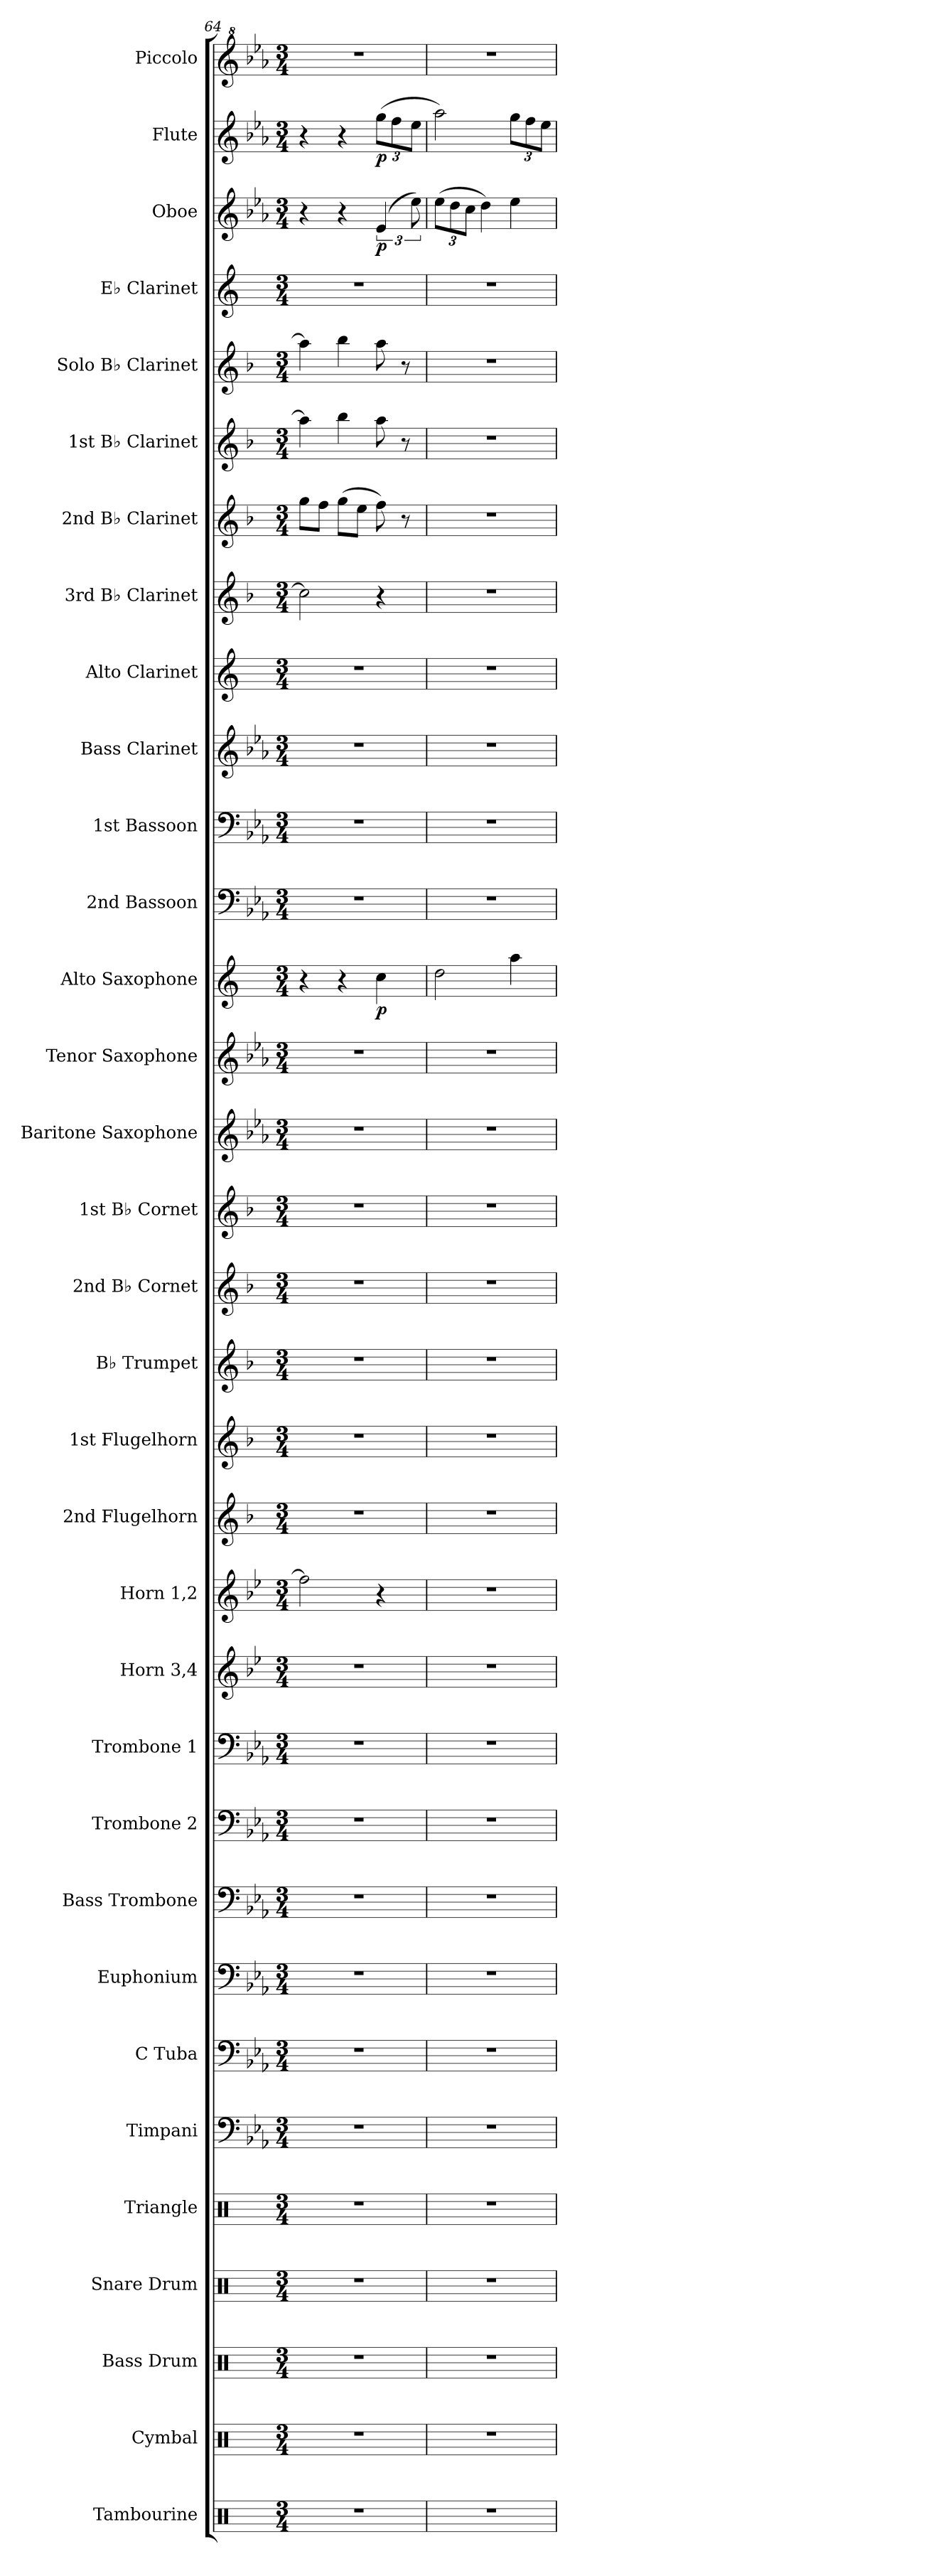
**kern	**kern	**kern	**kern	**kern	**kern	**kern	**kern	**kern	**kern	**kern	**kern	**kern	**kern	**kern	**kern	**kern	**kern	**kern	**kern	**kern	**dynam	**kern	**kern	**kern	**kern	**kern	**kern	**kern	**kern	**kern	**kern	**dynam	**kern	**dynam	**kern
*part33	*part32	*part31	*part30	*part29	*part28	*part27	*part26	*part25	*part24	*part23	*part22	*part21	*part20	*part19	*part18	*part17	*part16	*part15	*part14	*part13	*part13	*part12	*part11	*part10	*part9	*part8	*part7	*part6	*part5	*part4	*part3	*part3	*part2	*part2	*part1
*staff33	*staff32	*staff31	*staff30	*staff29	*staff28	*staff27	*staff26	*staff25	*staff24	*staff23	*staff22	*staff21	*staff20	*staff19	*staff18	*staff17	*staff16	*staff15	*staff14	*staff13	*staff13	*staff12	*staff11	*staff10	*staff9	*staff8	*staff7	*staff6	*staff5	*staff4	*staff3	*staff3	*staff2	*staff2	*staff1
*I"Tambourine	*I"Cymbal	*I"Bass Drum	*I"Snare Drum	*I"Triangle	*I"Timpani	*I"C Tuba	*I"Euphonium	*I"Bass Trombone	*I"Trombone 2	*I"Trombone 1	*I"Horn 3,4	*I"Horn 1,2	*I"2nd Flugelhorn	*I"1st Flugelhorn	*I"B♭ Trumpet	*I"2nd B♭ Cornet	*I"1st B♭ Cornet	*I"Baritone Saxophone	*I"Tenor Saxophone	*I"Alto Saxophone	*	*I"2nd Bassoon	*I"1st Bassoon	*I"Bass Clarinet	*I"Alto Clarinet	*I"3rd B♭ Clarinet	*I"2nd B♭ Clarinet	*I"1st B♭ Clarinet	*I"Solo B♭ Clarinet	*I"E♭ Clarinet	*I"Oboe	*	*I"Flute	*	*I"Piccolo
*I'Tamb.	*I'Cym.	*I'B. Dr.	*I'Sn. Dr.	*I'Trgl.	*I'Timp.	*I'C Tu.	*I'Eu.	*I'B. Trb.	*I'Trb. 2	*I'Trb. 1	*I'Hn. 3,4	*I'Hn. 1,2	*I'2nd Flghn.	*I'1st Flghn.	*I'B♭ Tpt.	*I'2nd B♭ Cnt.	*I'1st B♭ Cnt.	*I'Bar. Sax.	*I'T. Sax.	*I'A. Sax.	*	*I'2nd Bsn.	*I'1st Bsn.	*I'B. Cl.	*I'A. Cl.	*I'3rd B♭ Cl.	*I'2nd B♭ Cl.	*I'1st B♭ Cl.	*I'Solo B♭ Cl.	*I'E♭ Cl.	*I'Ob.	*	*I'Fl.	*	*I'Picc.
*clefX	*clefX	*clefX	*clefX	*clefX	*clefF4	*clefF4	*clefF4	*clefF4	*clefF4	*clefF4	*clefG2	*clefG2	*clefG2	*clefG2	*clefG2	*clefG2	*clefG2	*clefG2	*clefG2	*clefG2	*	*clefF4	*clefF4	*clefG2	*clefG2	*clefG2	*clefG2	*clefG2	*clefG2	*clefG2	*clefG2	*	*clefG2	*	*clefG^2
*	*	*	*	*	*	*	*	*	*	*	*ITrd4c7	*ITrd4c7	*ITrd1c2	*ITrd1c2	*ITrd1c2	*ITrd1c2	*ITrd1c2	*ITrd12c21	*ITrd8c14	*ITrd5c9	*	*	*	*ITrd8c14	*ITrd5c9	*ITrd1c2	*ITrd1c2	*ITrd1c2	*ITrd1c2	*ITrd-2c-3	*	*	*	*	*ITrd-7c-12
*k[]	*k[]	*k[]	*k[]	*k[]	*k[b-e-a-]	*k[b-e-a-]	*k[b-e-a-]	*k[b-e-a-]	*k[b-e-a-]	*k[b-e-a-]	*k[b-e-a-]	*k[b-e-a-]	*k[b-e-a-]	*k[b-e-a-]	*k[b-e-a-]	*k[b-e-a-]	*k[b-e-a-]	*k[b-e-a-]	*k[b-e-a-]	*k[b-e-a-]	*	*k[b-e-a-]	*k[b-e-a-]	*k[b-e-a-]	*k[b-e-a-]	*k[b-e-a-]	*k[b-e-a-]	*k[b-e-a-]	*k[b-e-a-]	*k[b-e-a-]	*k[b-e-a-]	*	*k[b-e-a-]	*	*k[b-e-a-]
*C:	*C:	*C:	*C:	*C:	*E-:	*E-:	*E-:	*E-:	*E-:	*E-:	*E-:	*E-:	*E-:	*E-:	*E-:	*E-:	*E-:	*E-:	*E-:	*E-:	*	*E-:	*E-:	*E-:	*E-:	*E-:	*E-:	*E-:	*E-:	*E-:	*E-:	*	*E-:	*	*E-:
*M3/4	*M3/4	*M3/4	*M3/4	*M3/4	*M3/4	*M3/4	*M3/4	*M3/4	*M3/4	*M3/4	*M3/4	*M3/4	*M3/4	*M3/4	*M3/4	*M3/4	*M3/4	*M3/4	*M3/4	*M3/4	*	*M3/4	*M3/4	*M3/4	*M3/4	*M3/4	*M3/4	*M3/4	*M3/4	*M3/4	*M3/4	*	*M3/4	*	*M3/4
=64	=64	=64	=64	=64	=64	=64	=64	=64	=64	=64	=64	=64	=64	=64	=64	=64	=64	=64	=64	=64	=64	=64	=64	=64	=64	=64	=64	=64	=64	=64	=64	=64	=64	=64	=64
2.r	2.r	2.r	2.r	2.r	2.r	2.r	2.r	2.r	2.r	2.r	2.r	2b-\]	2.r	2.r	2.r	2.r	2.r	2.r	2.r	4r	.	2.r	2.r	2.r	2.r	2b-\]	8ff\L	4gg\]	4gg\]	2.r	4r	.	4r	.	2.r
.	.	.	.	.	.	.	.	.	.	.	.	.	.	.	.	.	.	.	.	.	.	.	.	.	.	.	8ee-\J	.	.	.	.	.	.	.	.
.	.	.	.	.	.	.	.	.	.	.	.	.	.	.	.	.	.	.	.	4r	.	.	.	.	.	.	(8ff\L	4aa-\	4aa-\	.	4r	.	4r	.	.
.	.	.	.	.	.	.	.	.	.	.	.	.	.	.	.	.	.	.	.	.	.	.	.	.	.	.	8dd\J	.	.	.	.	.	.	.	.
*	*	*	*	*	*	*	*	*	*	*	*	*	*	*	*	*	*	*	*	*	*	*	*	*	*	*	*	*	*	*	*	*	*Xbrackettup	*	*
!	!	!	!	!	!	!	!	!	!	!	!	!	!	!	!	!	!	!	!	!	!LO:DY:b	!	!	!	!	!	!	!	!	!	!	!LO:DY:b	!	!LO:DY:b	!
.	.	.	.	.	.	.	.	.	.	.	.	4r	.	.	.	.	.	.	.	4e-\	p	.	.	.	.	4r	8ee-\)	8gg\	8gg\	.	(6e-/	p	(12gg\L	p	.
.	.	.	.	.	.	.	.	.	.	.	.	.	.	.	.	.	.	.	.	.	.	.	.	.	.	.	.	.	.	.	.	.	12ff\	.	.
.	.	.	.	.	.	.	.	.	.	.	.	.	.	.	.	.	.	.	.	.	.	.	.	.	.	.	8r	8r	8r	.	.	.	.	.	.
.	.	.	.	.	.	.	.	.	.	.	.	.	.	.	.	.	.	.	.	.	.	.	.	.	.	.	.	.	.	.	12ee-\)	.	12ee-\J	.	.
=65	=65	=65	=65	=65	=65	=65	=65	=65	=65	=65	=65	=65	=65	=65	=65	=65	=65	=65	=65	=65	=65	=65	=65	=65	=65	=65	=65	=65	=65	=65	=65	=65	=65	=65	=65
*	*	*	*	*	*	*	*	*	*	*	*	*	*	*	*	*	*	*	*	*	*	*	*	*	*	*	*	*	*	*	*Xbrackettup	*	*	*	*
2.r	2.r	2.r	2.r	2.r	2.r	2.r	2.r	2.r	2.r	2.r	2.r	2.r	2.r	2.r	2.r	2.r	2.r	2.r	2.r	2f\	.	2.r	2.r	2.r	2.r	2.r	2.r	2.r	2.r	2.r	(12ee-\L	.	2aa-\)	.	2.r
.	.	.	.	.	.	.	.	.	.	.	.	.	.	.	.	.	.	.	.	.	.	.	.	.	.	.	.	.	.	.	12dd\	.	.	.	.
.	.	.	.	.	.	.	.	.	.	.	.	.	.	.	.	.	.	.	.	.	.	.	.	.	.	.	.	.	.	.	12cc\J	.	.	.	.
.	.	.	.	.	.	.	.	.	.	.	.	.	.	.	.	.	.	.	.	.	.	.	.	.	.	.	.	.	.	.	4dd\)	.	.	.	.
.	.	.	.	.	.	.	.	.	.	.	.	.	.	.	.	.	.	.	.	4cc\	.	.	.	.	.	.	.	.	.	.	4ee-\	.	12gg\L	.	.
.	.	.	.	.	.	.	.	.	.	.	.	.	.	.	.	.	.	.	.	.	.	.	.	.	.	.	.	.	.	.	.	.	12ff\	.	.
.	.	.	.	.	.	.	.	.	.	.	.	.	.	.	.	.	.	.	.	.	.	.	.	.	.	.	.	.	.	.	.	.	12ee-\J	.	.
=	=	=	=	=	=	=	=	=	=	=	=	=	=	=	=	=	=	=	=	=	=	=	=	=	=	=	=	=	=	=	=	=	=	=	=
*-	*-	*-	*-	*-	*-	*-	*-	*-	*-	*-	*-	*-	*-	*-	*-	*-	*-	*-	*-	*-	*-	*-	*-	*-	*-	*-	*-	*-	*-	*-	*-	*-	*-	*-	*-
